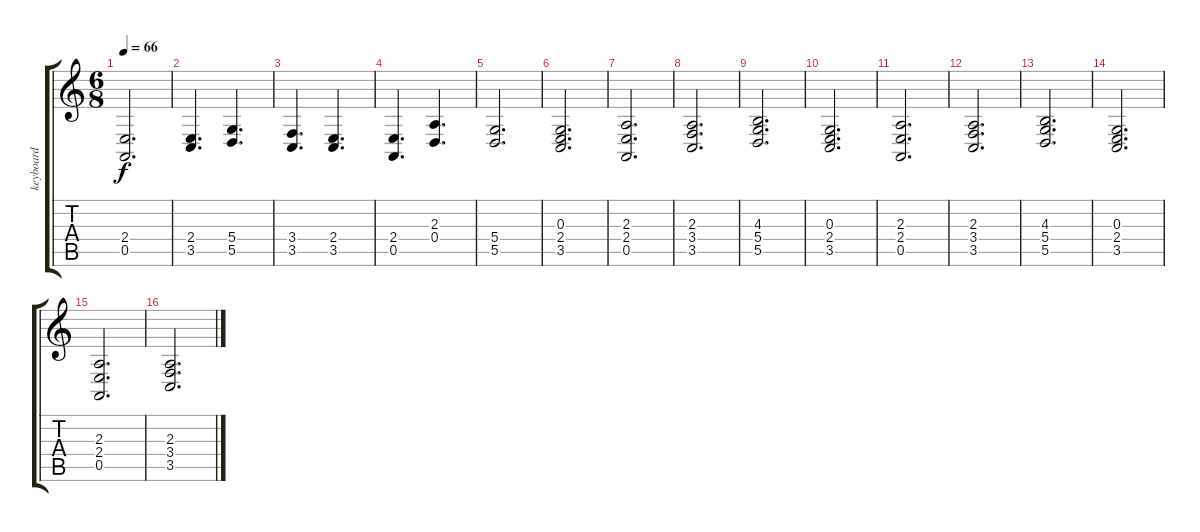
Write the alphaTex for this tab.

\track ("keyboard" "keyboard") {instrument stringensemble1}
\staff {score tabs}
\tuning (E4 B3 G3 D3 A2 E2) {hide}
\ts (6 8)
\tempo 66
\clef g2
\ks c
(2.4{t} 0.5{t}).2{d dy f} |
(2.4 3.5).4{d} (5.4 5.5).4{d} |
(3.4 3.5).4{d} (2.4 3.5).4{d} |
(2.4 0.5).4{d} (2.3 0.4).4{d} |
(5.4 5.5).2{d} |
(0.3 2.4 3.5).2{d} |
(2.3 2.4 0.5).2{d} |
(2.3 3.4 3.5).2{d} |
(4.3 5.4 5.5).2{d} |
(0.3 2.4 3.5).2{d} |
(2.3 2.4 0.5).2{d} |
(2.3 3.4 3.5).2{d} |
(4.3 5.4 5.5).2{d} |
(0.3 2.4 3.5).2{d} |
(2.3 2.4 0.5).2{d} |
(2.3 3.4 3.5).2{d}
